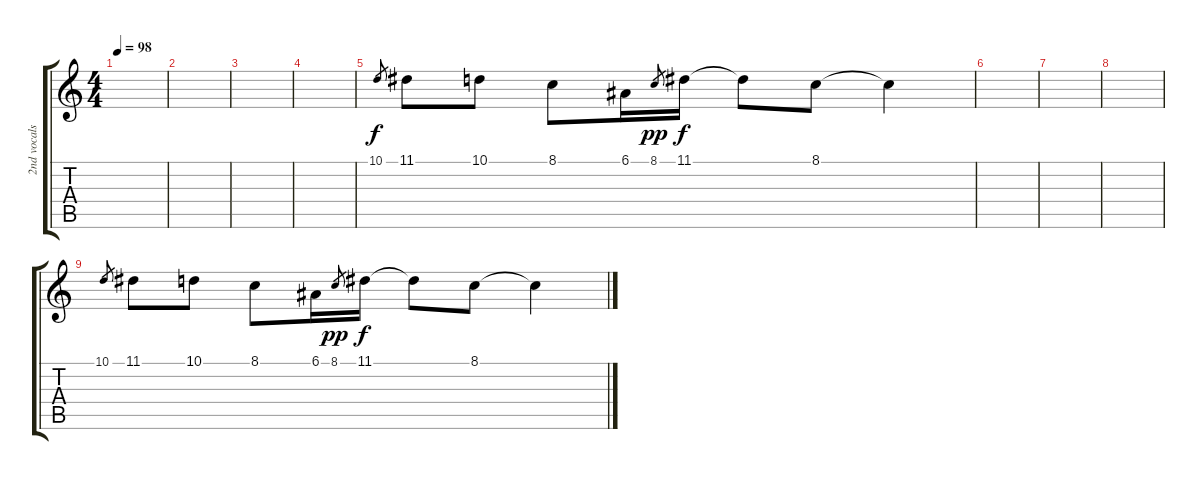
\track ("2nd vocals" "2nd vocals") {instrument sopranosax}
\staff {score tabs}
\tuning (E4 B3 G3 D3 A2 E2) {hide}
\ts (4 4)
\tempo 98
\clef g2
\ks c
|
|
|
|
10.1.8{gr} 11.1.8 10.1.8 8.1.8 6.1.16 8.1.8{gr dy pp} 11.1.16{dy f} 11.1{t}.8 8.1.8 8.1{t}.4 |
|
|
|
10.1.8{gr} 11.1.8 10.1.8 8.1.8 6.1.16 8.1.8{gr dy pp} 11.1.16{dy f} 11.1{t}.8 8.1.8 8.1{t}.4
